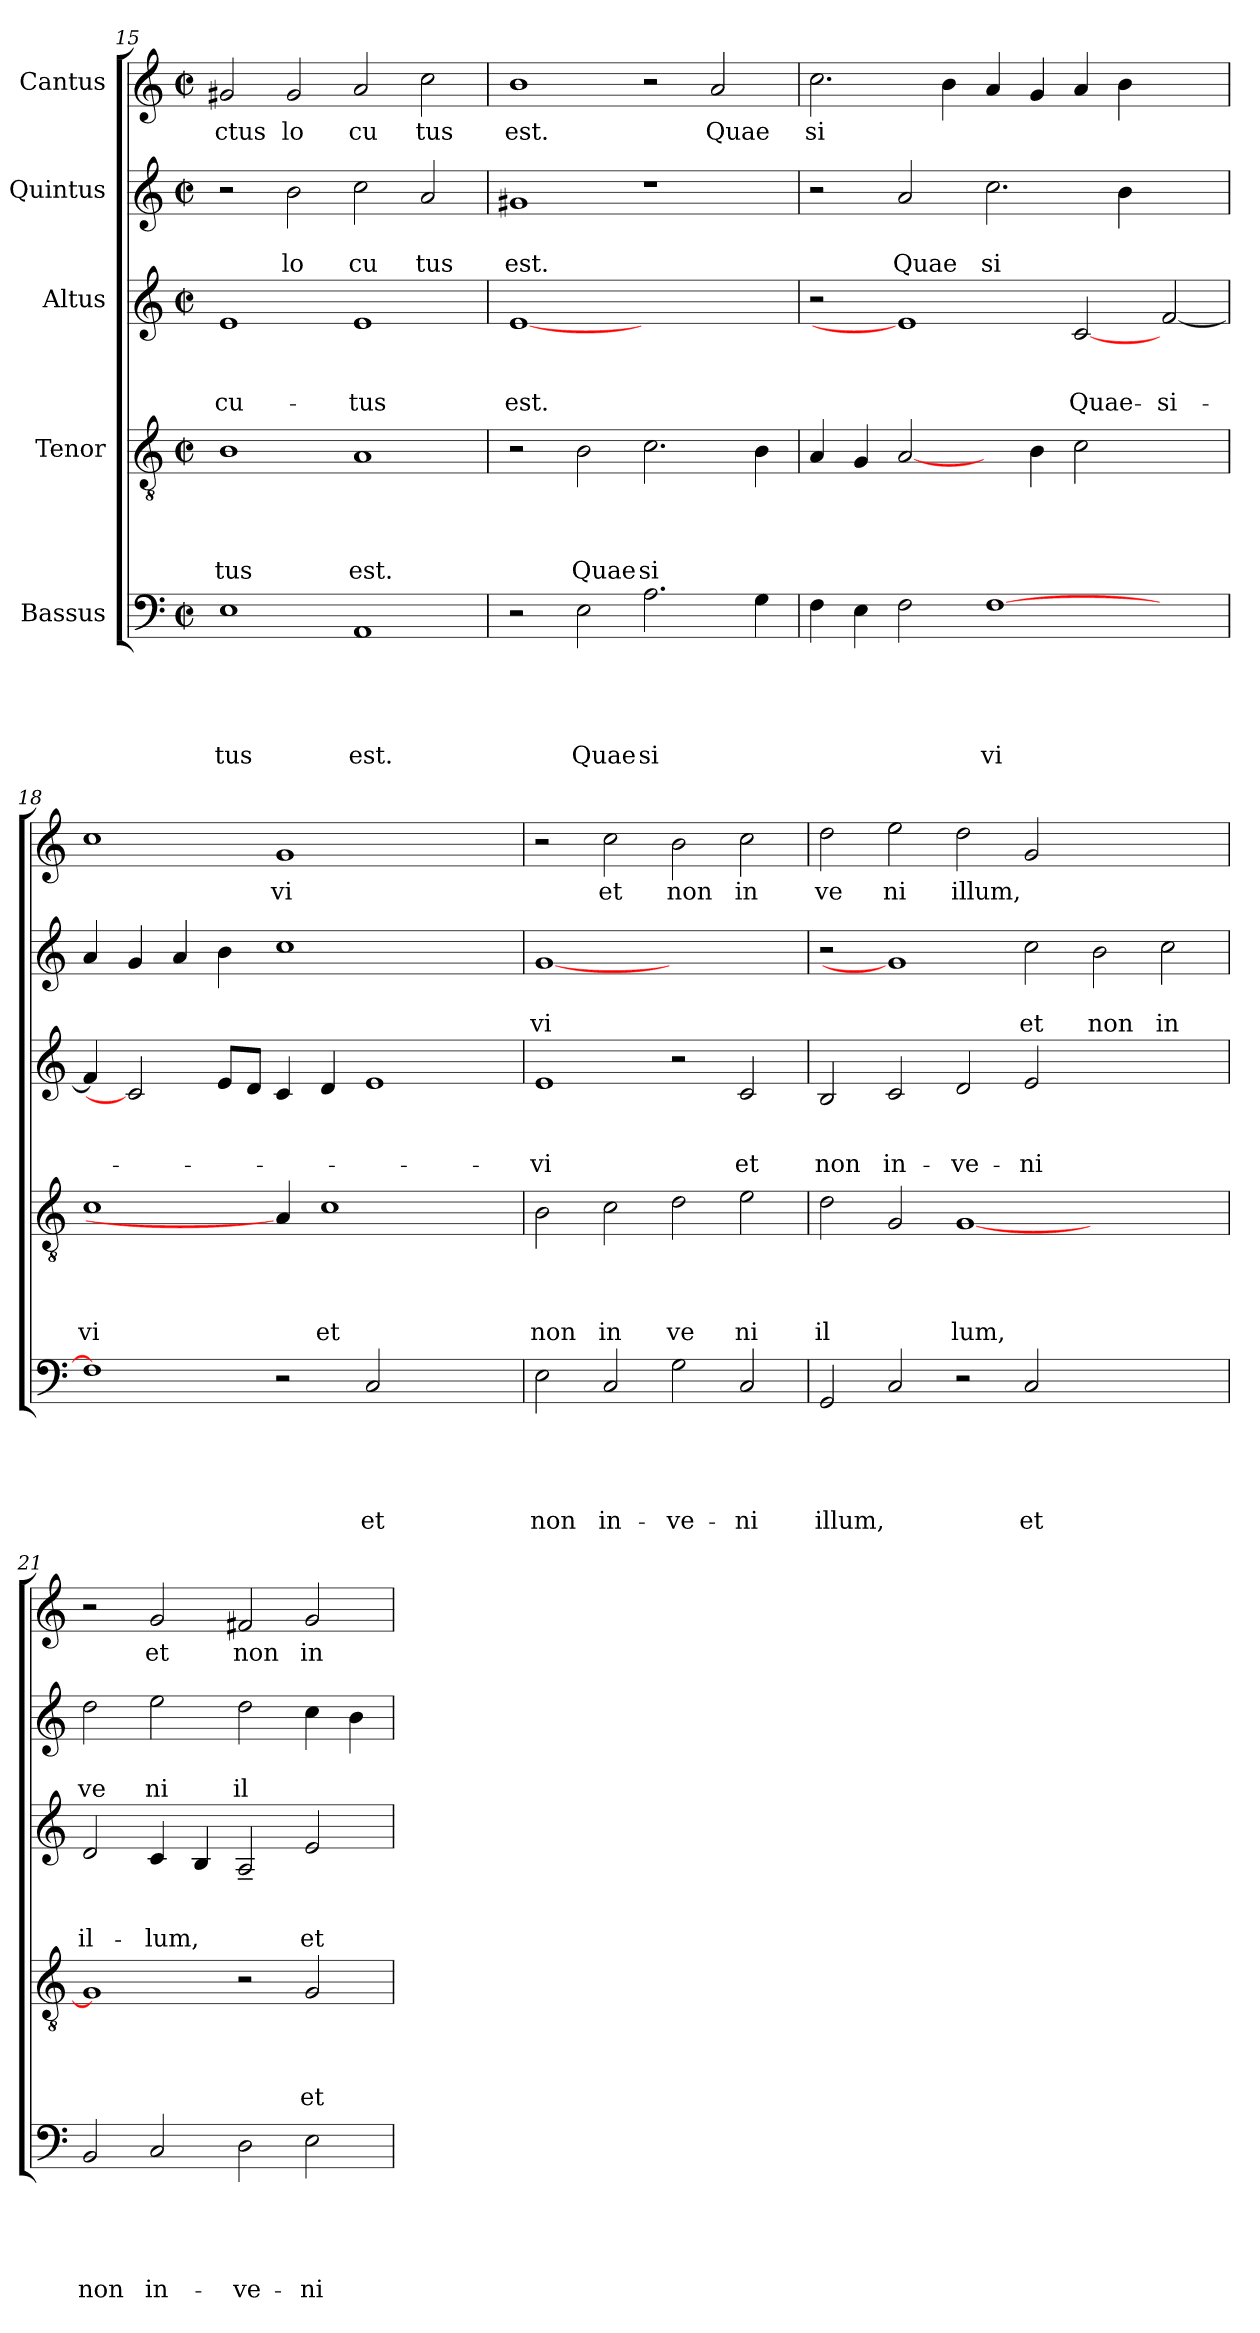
**kern	**text	**text	**text	**text	**text	**kern	**text	**text	**text	**text	**kern	**text	**text	**text	**kern	**text	**text	**kern	**text
*part5	*part5	*part5	*part5	*part5	*part5	*part4	*part4	*part4	*part4	*part4	*part3	*part3	*part3	*part3	*part2	*part2	*part2	*part1	*part1
*staff5	*staff5	*staff5	*staff5	*staff5	*staff5	*staff4	*staff4	*staff4	*staff4	*staff4	*staff3	*staff3	*staff3	*staff3	*staff2	*staff2	*staff2	*staff1	*staff1
*I"Bassus	*	*	*	*	*	*I"Tenor	*	*	*	*	*I"Altus	*	*	*	*I"Quintus	*	*	*I"Cantus	*
*clefF4	*	*	*	*	*	*clefGv2	*	*	*	*	*clefG2	*	*	*	*clefG2	*	*	*clefG2	*
*k[]	*	*	*	*	*	*k[]	*	*	*	*	*k[]	*	*	*	*k[]	*	*	*k[]	*
*C:	*	*	*	*	*	*C:	*	*	*	*	*C:	*	*	*	*C:	*	*	*C:	*
*M2/2	*	*	*	*	*	*M2/2	*	*	*	*	*M2/2	*	*	*	*M2/2	*	*	*M2/2	*
*met(c|)	*	*	*	*	*	*met(c|)	*	*	*	*	*met(c|)	*	*	*	*met(c|)	*	*	*met(c|)	*
=15	=15	=15	=15	=15	=15	=15	=15	=15	=15	=15	=15	=15	=15	=15	=15	=15	=15	=15	=15
!	!	!	!	!	!LO:LY:b	!	!	!	!	!LO:LY:b	!	!	!	!LO:LY:b	!	!	!	!	!LO:LY:b
1E	.	.	.	.	tus	1B	.	.	.	tus	1e	.	.	-cu-	2r	.	.	2g#X/	ctus
!	!	!	!	!	!	!	!	!	!	!	!	!	!	!	!	!	!LO:LY:b	!	!LO:LY:b
.	.	.	.	.	.	.	.	.	.	.	.	.	.	.	2b\	.	lo	2g#/	lo
!	!	!	!	!	!LO:LY:b	!	!	!	!	!LO:LY:b	!	!	!	!LO:LY:b	!	!	!LO:LY:b	!	!LO:LY:b
1AA	.	.	.	.	est.	1A	.	.	.	est.	1e	.	.	-tus	2cc\	.	cu	2a/	cu
!	!	!	!	!	!	!	!	!	!	!	!	!	!	!	!	!	!LO:LY:b	!	!LO:LY:b
.	.	.	.	.	.	.	.	.	.	.	.	.	.	.	2a/	.	tus	2cc\	tus
=16	=16	=16	=16	=16	=16	=16	=16	=16	=16	=16	=16	=16	=16	=16	=16	=16	=16	=16	=16
!	!	!	!	!	!	!	!	!	!	!	!	!	!	!LO:LY:b	!	!	!LO:LY:b	!	!LO:LY:b
2r	.	.	.	.	.	2r	.	.	.	.	[1e	.	.	est.	1g#X	.	est.	1b	est.
!	!	!	!	!	!LO:LY:b	!	!	!	!	!LO:LY:b	!	!	!	!	!	!	!	!	!
2E\	.	.	.	.	Quae	2B\	.	.	.	Quae	.	.	.	.	.	.	.	.	.
!	!	!	!	!	!LO:LY:b	!	!	!	!	!LO:LY:b	!	!	!	!	!	!	!	!	!
2.A\	.	.	.	.	si	2.c\	.	.	.	si	1ryy	.	.	.	1r	.	.	2r	.
!	!	!	!	!	!	!	!	!	!	!	!	!	!	!	!	!	!	!	!LO:LY:b
.	.	.	.	.	.	.	.	.	.	.	.	.	.	.	.	.	.	2a/	Quae
4G\	.	.	.	.	.	4B\	.	.	.	.	.	.	.	.	.	.	.	.	.
=17	=17	=17	=17	=17	=17	=17	=17	=17	=17	=17	=17	=17	=17	=17	=17	=17	=17	=17	=17
!	!	!	!	!	!	!	!	!	!	!	!	!	!	!	!	!	!	!	!LO:LY:b
4F\	.	.	.	.	.	4A/	.	.	.	.	2r	.	.	.	2r	.	.	2.cc\	si
4E\	.	.	.	.	.	4G/	.	.	.	.	.	.	.	.	.	.	.	.	.
!	!	!	!	!	!	!	!	!	!	!	!	!	!	!	!	!	!LO:LY:b	!	!
2F\	.	.	.	.	.	[2A/	.	.	.	.	1e]	.	.	.	2a/	.	Quae	.	.
.	.	.	.	.	.	.	.	.	.	.	.	.	.	.	.	.	.	4b\	.
!	!	!	!	!	!LO:LY:b	!	!	!	!	!	!	!	!	!	!	!	!LO:LY:b	!	!
[>1F	.	.	.	.	vi	4ryy	.	.	.	.	.	.	.	.	2.cc\	.	si	4a/	.
.	.	.	.	.	.	4B\	.	.	.	.	.	.	.	.	.	.	.	4g/	.
!	!	!	!	!	!	!	!	!	!	!	!	!	!	!LO:LY:b	!	!	!	!	!
.	.	.	.	.	.	2c\	.	.	.	.	[2c	.	.	Quae-	.	.	.	4a/	.
.	.	.	.	.	.	.	.	.	.	.	.	.	.	.	4b\	.	.	4b\	.
!	!	!	!	!	!	!	!	!	!	!	!	!	!	!LO:LY:b	!	!	!	!	!
2ryy	.	.	.	.	.	2ryy	.	.	.	.	[>2f/	.	.	-si-	2ryy	.	.	2ryy	.
!!LO:PB:g=z
=18	=18	=18	=18	=18	=18	=18	=18	=18	=18	=18	=18	=18	=18	=18	=18	=18	=18	=18	=18
!	!	!	!	!	!	!	!	!	!	!LO:LY:b	!	!	!	!	!	!	!	!	!
1F]	.	.	.	.	.	1c	.	.	.	vi	4f/]	.	.	.	4a/	.	.	1cc	.
.	.	.	.	.	.	.	.	.	.	.	2c]	.	.	.	4g/	.	.	.	.
.	.	.	.	.	.	.	.	.	.	.	.	.	.	.	4a/	.	.	.	.
.	.	.	.	.	.	.	.	.	.	.	8e/L	.	.	.	4b\	.	.	.	.
.	.	.	.	.	.	.	.	.	.	.	8d/J	.	.	.	.	.	.	.	.
!	!	!	!	!	!	!	!	!	!	!	!	!	!	!	!	!	!	!	!LO:LY:b
2r	.	.	.	.	.	4A/]	.	.	.	.	4c/	.	.	.	1cc	.	.	1g	vi
!	!	!	!	!	!	!	!	!	!	!LO:LY:b	!	!	!	!	!	!	!	!	!
.	.	.	.	.	.	1c	.	.	.	et	4d/	.	.	.	.	.	.	.	.
!	!	!	!	!	!LO:LY:b	!	!	!	!	!	!	!	!	!	!	!	!	!	!
2C/	.	.	.	.	et	.	.	.	.	.	1e	.	.	.	.	.	.	.	.
2ryy	.	.	.	.	.	.	.	.	.	.	.	.	.	.	2ryy	.	.	2ryy	.
.	.	.	.	.	.	4ryy	.	.	.	.	.	.	.	.	.	.	.	.	.
=19	=19	=19	=19	=19	=19	=19	=19	=19	=19	=19	=19	=19	=19	=19	=19	=19	=19	=19	=19
!	!	!	!	!	!LO:LY:b	!	!	!	!	!LO:LY:b	!	!	!	!LO:LY:b	!	!	!LO:LY:b	!	!
2E\	.	.	.	.	non	2B\	.	.	.	non	1e	.	.	-vi	[1g	.	vi	2r	.
!	!	!	!	!	!LO:LY:b	!	!	!	!	!LO:LY:b	!	!	!	!	!	!	!	!	!LO:LY:b
2C/	.	.	.	.	in-	2c\	.	.	.	in	.	.	.	.	.	.	.	2cc\	et
!	!	!	!	!	!LO:LY:b	!	!	!	!	!LO:LY:b	!	!	!	!	!	!	!	!	!LO:LY:b
2G\	.	.	.	.	-ve-	2d\	.	.	.	ve	2r	.	.	.	1ryy	.	.	2b\	non
!	!	!	!	!	!LO:LY:b	!	!	!	!	!LO:LY:b	!	!	!	!LO:LY:b	!	!	!	!	!LO:LY:b
2C/	.	.	.	.	-ni	2e\	.	.	.	ni	2c/	.	.	et	.	.	.	2cc\	in
=20	=20	=20	=20	=20	=20	=20	=20	=20	=20	=20	=20	=20	=20	=20	=20	=20	=20	=20	=20
!	!	!	!	!	!LO:LY:b	!	!	!	!	!LO:LY:b	!	!	!	!LO:LY:b	!	!	!	!	!LO:LY:b
2GG/	.	.	.	.	illum,	2d\	.	.	.	il	2B/	.	.	non	2r	.	.	2dd\	ve
!	!	!	!	!	!	!	!	!	!	!	!	!	!	!LO:LY:b	!	!	!	!	!LO:LY:b
2C/	.	.	.	.	.	2G/	.	.	.	.	2c/	.	.	in-	1g]	.	.	2ee\	ni
!	!	!	!	!	!	!	!	!	!	!LO:LY:b	!	!	!	!LO:LY:b	!	!	!	!	!LO:LY:b
2r	.	.	.	.	.	[<1G	.	.	.	lum,	2d/	.	.	-ve-	.	.	.	2dd\	illum,
!	!	!	!	!	!LO:LY:b	!	!	!	!	!	!	!	!	!LO:LY:b	!	!	!LO:LY:b	!	!
2C/	.	.	.	.	et	.	.	.	.	.	2e/	.	.	-ni	2cc\	.	et	2g/	.
!	!	!	!	!	!	!	!	!	!	!	!	!	!	!	!	!	!LO:LY:b	!	!
1ryy	.	.	.	.	.	1ryy	.	.	.	.	1ryy	.	.	.	2b\	.	non	1ryy	.
!	!	!	!	!	!	!	!	!	!	!	!	!	!	!	!	!	!LO:LY:b	!	!
.	.	.	.	.	.	.	.	.	.	.	.	.	.	.	2cc\	.	in	.	.
=21	=21	=21	=21	=21	=21	=21	=21	=21	=21	=21	=21	=21	=21	=21	=21	=21	=21	=21	=21
!	!	!	!	!	!LO:LY:b	!	!	!	!	!	!	!	!	!LO:LY:b	!	!	!LO:LY:b	!	!
2BB/	.	.	.	.	non	1G]	.	.	.	.	2d/	.	.	il-	2dd\	.	ve	2r	.
!	!	!	!	!	!LO:LY:b	!	!	!	!	!	!	!	!	!LO:LY:b	!	!	!LO:LY:b	!	!LO:LY:b
2C/	.	.	.	.	in-	.	.	.	.	.	4c/	.	.	-lum,	2ee\	.	ni	2g/	et
.	.	.	.	.	.	.	.	.	.	.	4B/	.	.	.	.	.	.	.	.
!	!	!	!	!	!LO:LY:b	!	!	!	!	!	!	!	!	!	!	!	!LO:LY:b	!	!LO:LY:b
2D\	.	.	.	.	-ve-	2r	.	.	.	.	2A~</	.	.	.	2dd\	.	il	2f#X/	non
!	!	!	!	!	!LO:LY:b	!	!	!	!	!LO:LY:b	!	!	!	!LO:LY:b	!	!	!	!	!LO:LY:b
2E\	.	.	.	.	-ni	2G/	.	.	.	et	2e/	.	.	et	4cc\	.	.	2g/	in
.	.	.	.	.	.	.	.	.	.	.	.	.	.	.	4b\	.	.	.	.
=	=	=	=	=	=	=	=	=	=	=	=	=	=	=	=	=	=	=	=
*-	*-	*-	*-	*-	*-	*-	*-	*-	*-	*-	*-	*-	*-	*-	*-	*-	*-	*-	*-
